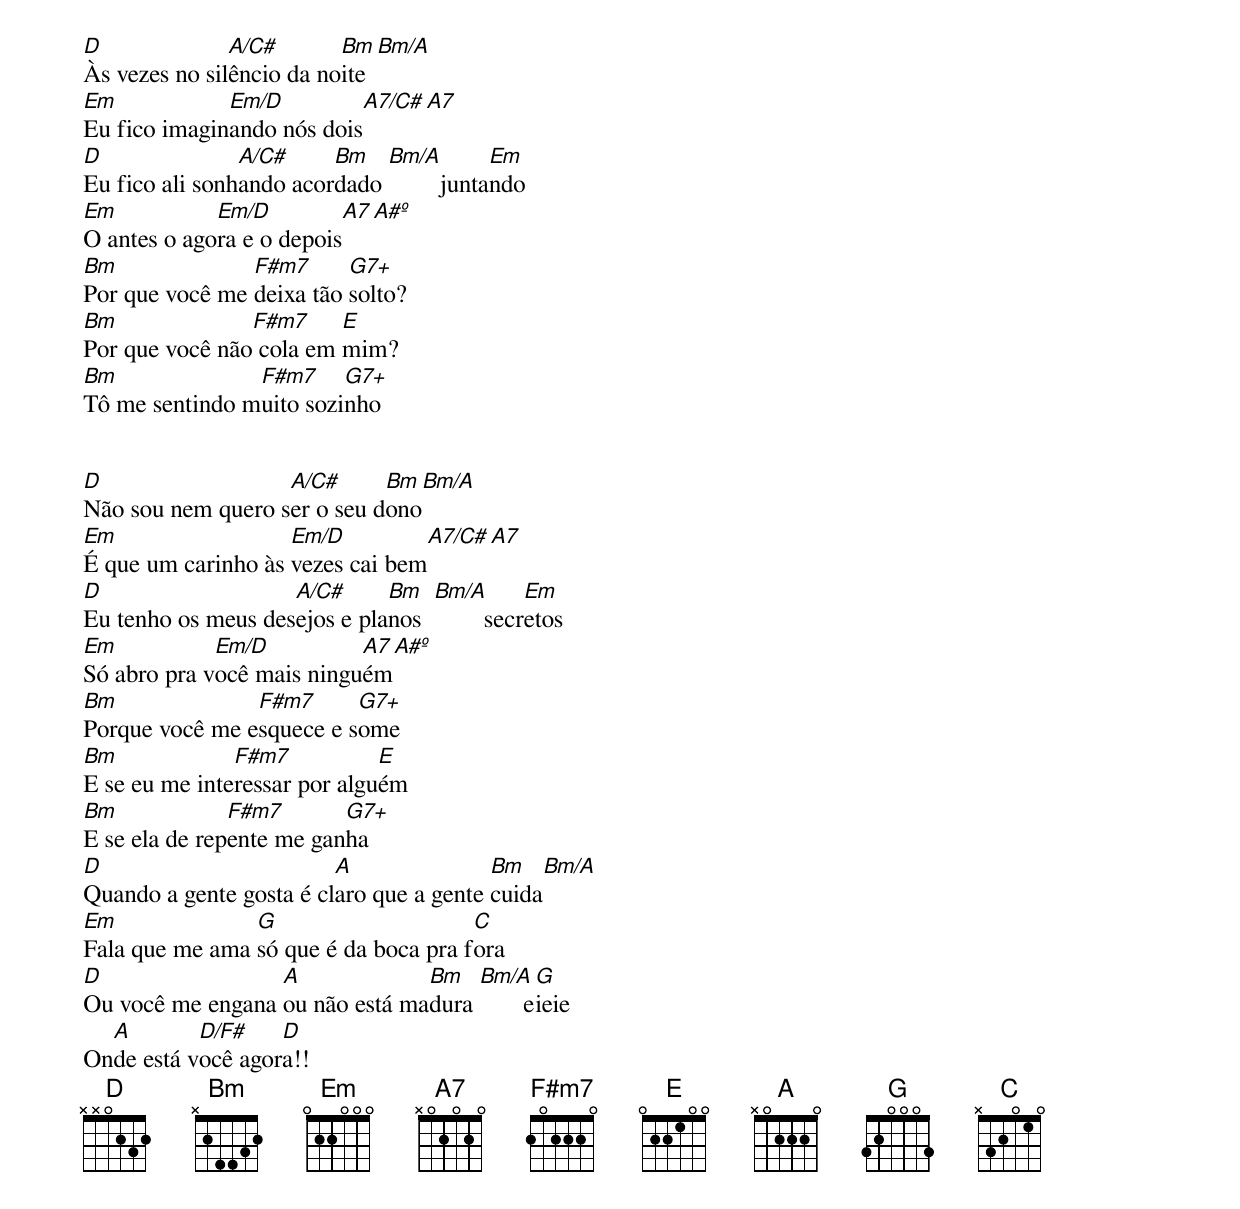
D              A/C#       Bm  Bm/A
Às vezes no silêncio da noite
Em            Em/D         A7/C#  A7
Eu fico imaginando nós dois
D               A/C#     Bm   Bm/A         Em
Eu fico ali sonhando acordado         juntando
Em           Em/D          A7  A#º
O antes o agora e o depois
Bm              F#m7      G7+
Por que você me deixa tão solto?
Bm              F#m7     E
Por que você não cola em mim?
Bm              F#m7     G7+
Tô me sentindo muito sozinho


D                  A/C#      Bm  Bm/A
Não sou nem quero ser o seu dono
Em                  Em/D          A7/C# A7
É que um carinho às vezes cai bem
D                   A/C#      Bm   Bm/A        Em
Eu tenho os meus desejos e planos          secretos
Em           Em/D          A7  A#º
Só abro pra você mais ninguém
Bm              F#m7      G7+
Porque você me esquece e some
Bm             F#m7           E
E se eu me interessar por alguém
Bm             F#m7       G7+
E se ela de repente me ganha
D                        A               Bm     Bm/A
Quando a gente gosta é claro que a gente cuida
Em              G                     C
Fala que me ama só que é da boca pra fora
D                 A             Bm   Bm/A    G
Ou você me engana ou não está madura        eieie
  A        D/F#    D
Onde está você agora!!
